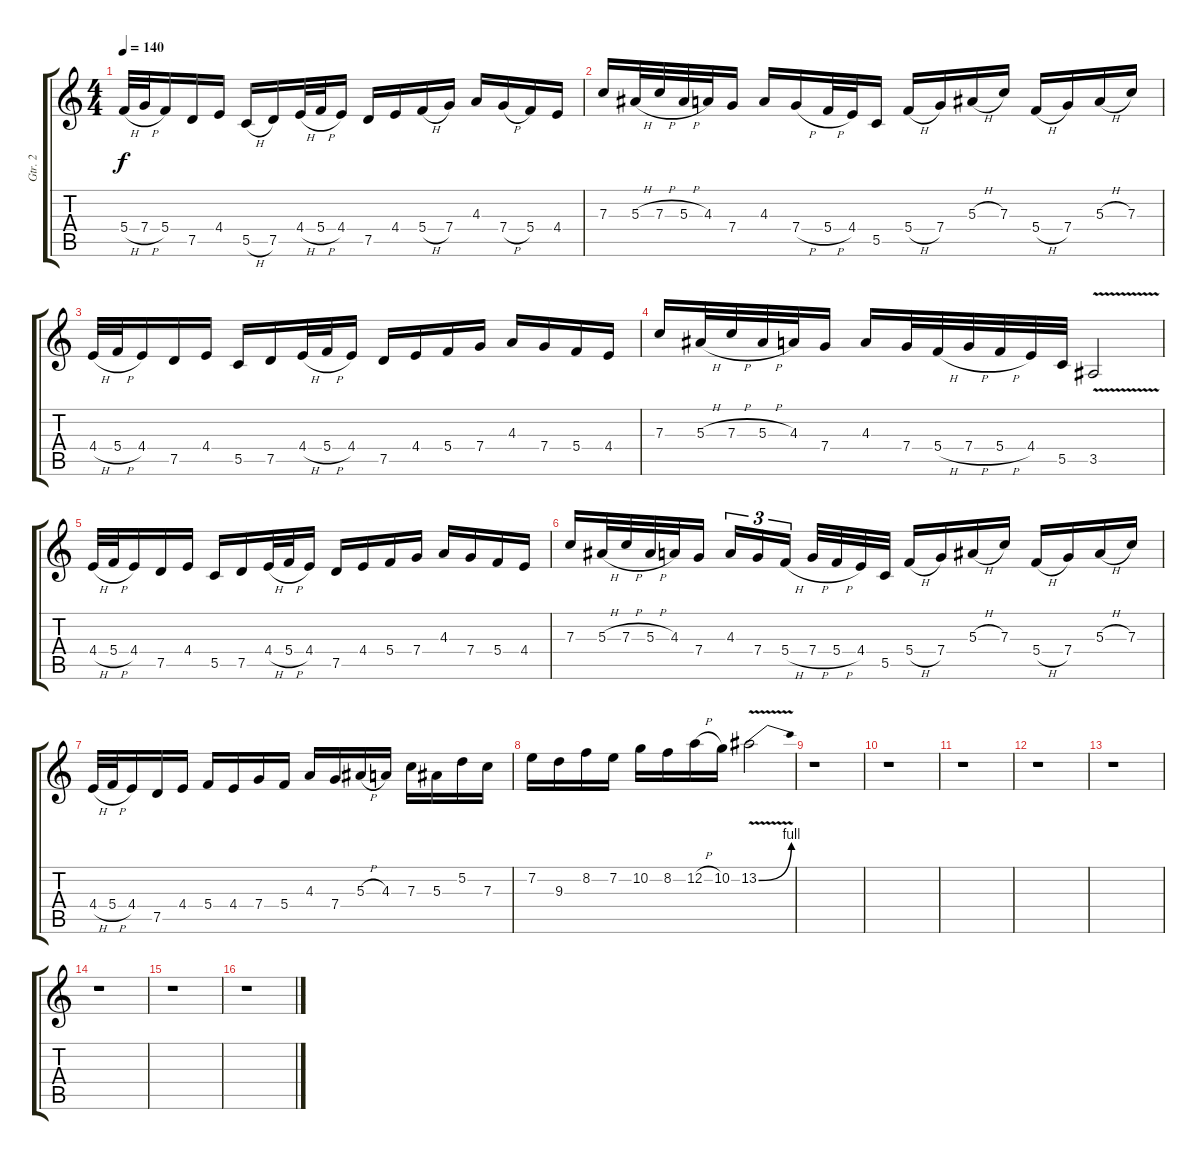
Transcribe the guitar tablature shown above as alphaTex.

\track ("Gtr. 2" "Gtr. 2") {instrument distortionguitar}
\staff {score tabs}
\tuning (D4 A3 F3 C3 G2 D2) {hide}
\ts (4 4)
\tempo 140
\clef g2
\ks c
5.4{h}.32{dy f} 7.4{h}.32 5.4.16 7.5.16 4.4.16 5.5{h}.16 7.5.16 4.4{h}.32 5.4{h}.32 4.4.16 7.5.16 4.4.16 5.4{h}.16 7.4.16 4.3.16 7.4{h}.16 5.4.16 4.4.16 |
7.3.16 5.3{h}.32 7.3{h}.32 5.3{h}.32 4.3.32 7.4.16 4.3.16 7.4{h}.16 5.4{h}.32 4.4.32 5.5.16 5.4{h}.16 7.4.16 5.3{h}.16 7.3.16 5.4{h}.16 7.4.16 5.3{h}.16 7.3.16 |
4.4{h}.32 5.4{h}.32 4.4.16 7.5.16 4.4.16 5.5.16 7.5.16 4.4{h}.32 5.4{h}.32 4.4.16 7.5.16 4.4.16 5.4.16 7.4.16 4.3.16 7.4.16 5.4.16 4.4.16 |
7.3.16 5.3{h}.32 7.3{h}.32 5.3{h}.32 4.3.32 7.4.16 4.3.16 7.4.32 5.4{h}.32 7.4{h}.32 5.4{h}.32 4.4.32 5.5.32 3.5{v}.2 |
4.4{h}.32 5.4{h}.32 4.4.16 7.5.16 4.4.16 5.5.16 7.5.16 4.4{h}.32 5.4{h}.32 4.4.16 7.5.16 4.4.16 5.4.16 7.4.16 4.3.16 7.4.16 5.4.16 4.4.16 |
7.3.16 5.3{h}.32 7.3{h}.32 5.3{h}.32 4.3.32 7.4.16 4.3.16{tu (3 2)} 7.4.16{tu (3 2)} 5.4{h}.16{tu (3 2) beam splitsecondary} 7.4{h}.32 5.4{h}.32 4.4.32 5.5.32 5.4{h}.16 7.4.16 5.3{h}.16 7.3.16 5.4{h}.16 7.4.16 5.3{h}.16 7.3.16 |
4.4{h}.32 5.4{h}.32 4.4.16 7.5.16 4.4.16 5.4.16 4.4.16 7.4.16 5.4.16 4.3.16 7.4.16 5.3{h}.16 4.3.16 7.3.16 5.3.16 5.2.16 7.3.16 |
7.2.16 9.3.16 8.2.16 7.2.16 10.2.16 8.2.16 12.2{h}.16 10.2.16 13.2{be (bend 0 0 60 4) v}.2 |
r.1 |
r.1 |
r.1 |
r.1 |
r.1 |
r.1 |
r.1 |
r.1
